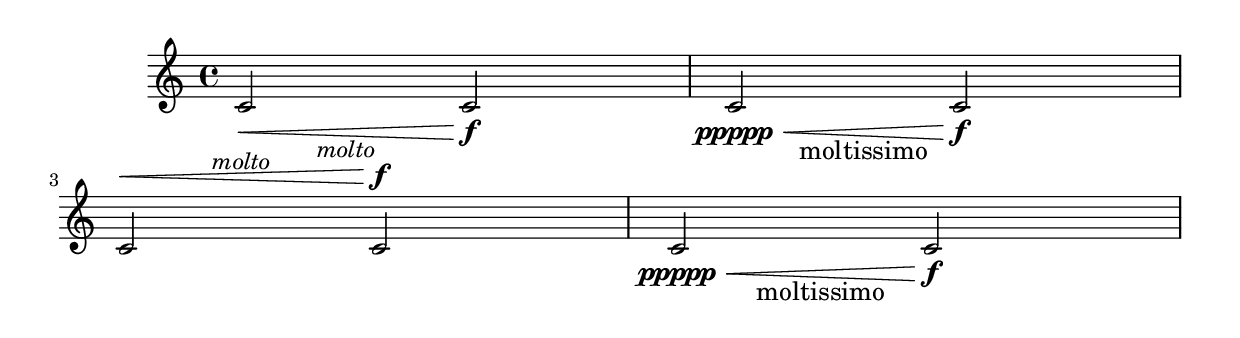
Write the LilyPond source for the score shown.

%% DO NOT EDIT this file manually; it is automatically
%% generated from LSR http://lsr.di.unimi.it
%% Make any changes in LSR itself, or in Documentation/snippets/new/ ,
%% and then run scripts/auxiliar/makelsr.py
%%
%% This file is in the public domain.
\version "2.19.22"

\header {
  lsrtags = "expressive-marks, really-cool, scheme-language, text"

  texidoc = "
This example provides a function to typeset a hairpin (de)crescendo
with some additional text below it, such as @qq{molto} or @qq{poco}.
The added text will change the direction according to the direction of
the hairpin. The Hairpin is aligned to DynamicText.

The example also illustrates how to modify the way an object is
normally printed, using some Scheme code.

"
  doctitle = "Center text below hairpin dynamics"
} % begin verbatim

hairpinWithCenteredText =
#(define-music-function (text) (markup?)
  #{
    \once \override Voice.Hairpin.after-line-breaking =
      #(lambda (grob)
        (let* ((stencil (ly:hairpin::print grob))
               (par-y (ly:grob-parent grob Y))
               (dir (ly:grob-property par-y 'direction))
               (new-stencil (ly:stencil-aligned-to
                 (ly:stencil-combine-at-edge
                   (ly:stencil-aligned-to stencil X CENTER)
                   Y dir
                   (ly:stencil-aligned-to (grob-interpret-markup grob text) X CENTER))
                 X LEFT))
               (staff-space (ly:output-def-lookup (ly:grob-layout grob) 'staff-space))
               (staff-line-thickness
                 (ly:output-def-lookup (ly:grob-layout grob) 'line-thickness))
               (grob-name (lambda (x) (assq-ref (ly:grob-property x 'meta) 'name)))
               (par-x (ly:grob-parent grob X))
               (dyn-text (eq? (grob-name par-x) 'DynamicText ))
               (dyn-text-stencil-x-length
                 (if dyn-text
                   (interval-length
                     (ly:stencil-extent (ly:grob-property par-x 'stencil) X))
                   0))
               (x-shift
                 (if dyn-text
                   (-
                     (+ staff-space dyn-text-stencil-x-length)
                     (* 0.5 staff-line-thickness)) 0)))

        (ly:grob-set-property! grob 'Y-offset 0)
        (ly:grob-set-property! grob 'stencil
           (ly:stencil-translate-axis
            new-stencil
            x-shift X))))
  #})

hairpinMolto =
\hairpinWithCenteredText \markup { \italic molto }

hairpinMore =
\hairpinWithCenteredText \markup { \larger moltissimo }

\layout { ragged-right = ##f }

\relative c' {
  \hairpinMolto
  c2\< c\f
  \hairpinMore
  c2\ppppp\< c\f
  \break
  \hairpinMolto
  c2^\< c\f
  \hairpinMore
  c2\ppppp\< c\f
}
